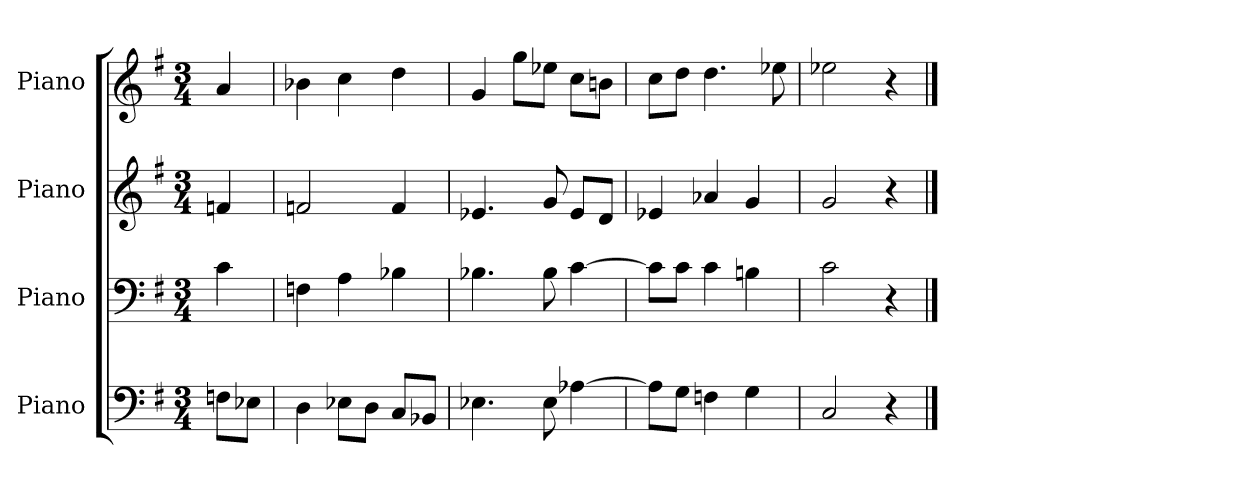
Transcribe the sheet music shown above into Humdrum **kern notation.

**kern	**kern	**kern	**kern
*part4	*part3	*part2	*part1
*staff4	*staff3	*staff2	*staff1
*I"Piano	*I"Piano	*I"Piano	*I"Piano
*I'Pno	*I'Pno	*I'Pno	*I'Pno
*clefF4	*clefF4	*clefG2	*clefG2
*k[f#]	*k[f#]	*k[f#]	*k[f#]
*G:	*G:	*G:	*G:
*M3/4	*M3/4	*M3/4	*M3/4
=1	=1	=1	=1
8Fn\L	4c\	4fn/	4a/
8E-X\J	.	.	.
=2	=2	=2	=2
4D\	4Fn\	2fn/	4b-X\
8E-X\L	4A\	.	4cc\
8D\J	.	.	.
8C/L	4B-X\	4f/	4dd\
8BB-X/J	.	.	.
=3	=3	=3	=3
4.E-X\	4.B-X\	4.e-X/	4g/
.	.	.	8gg\L
8E-\	8B-\	8g/	8ee-X\J
[4A-X\	[4c\	8e-/L	8cc\L
.	.	8d/J	8bn\J
=4	=4	=4	=4
8A-\L]	8c\L]	4e-X/	8cc\L
8G\J	8c\J	.	8dd\J
4Fn\	4c\	4a-X/	4.dd\
4G\	4Bn\	4g/	.
.	.	.	8ee-X\
=5	=5	=5	=5
2C/	2c\	2g/	2ee-X\
4r	4r	4r	4r
==	==	==	==
*-	*-	*-	*-
